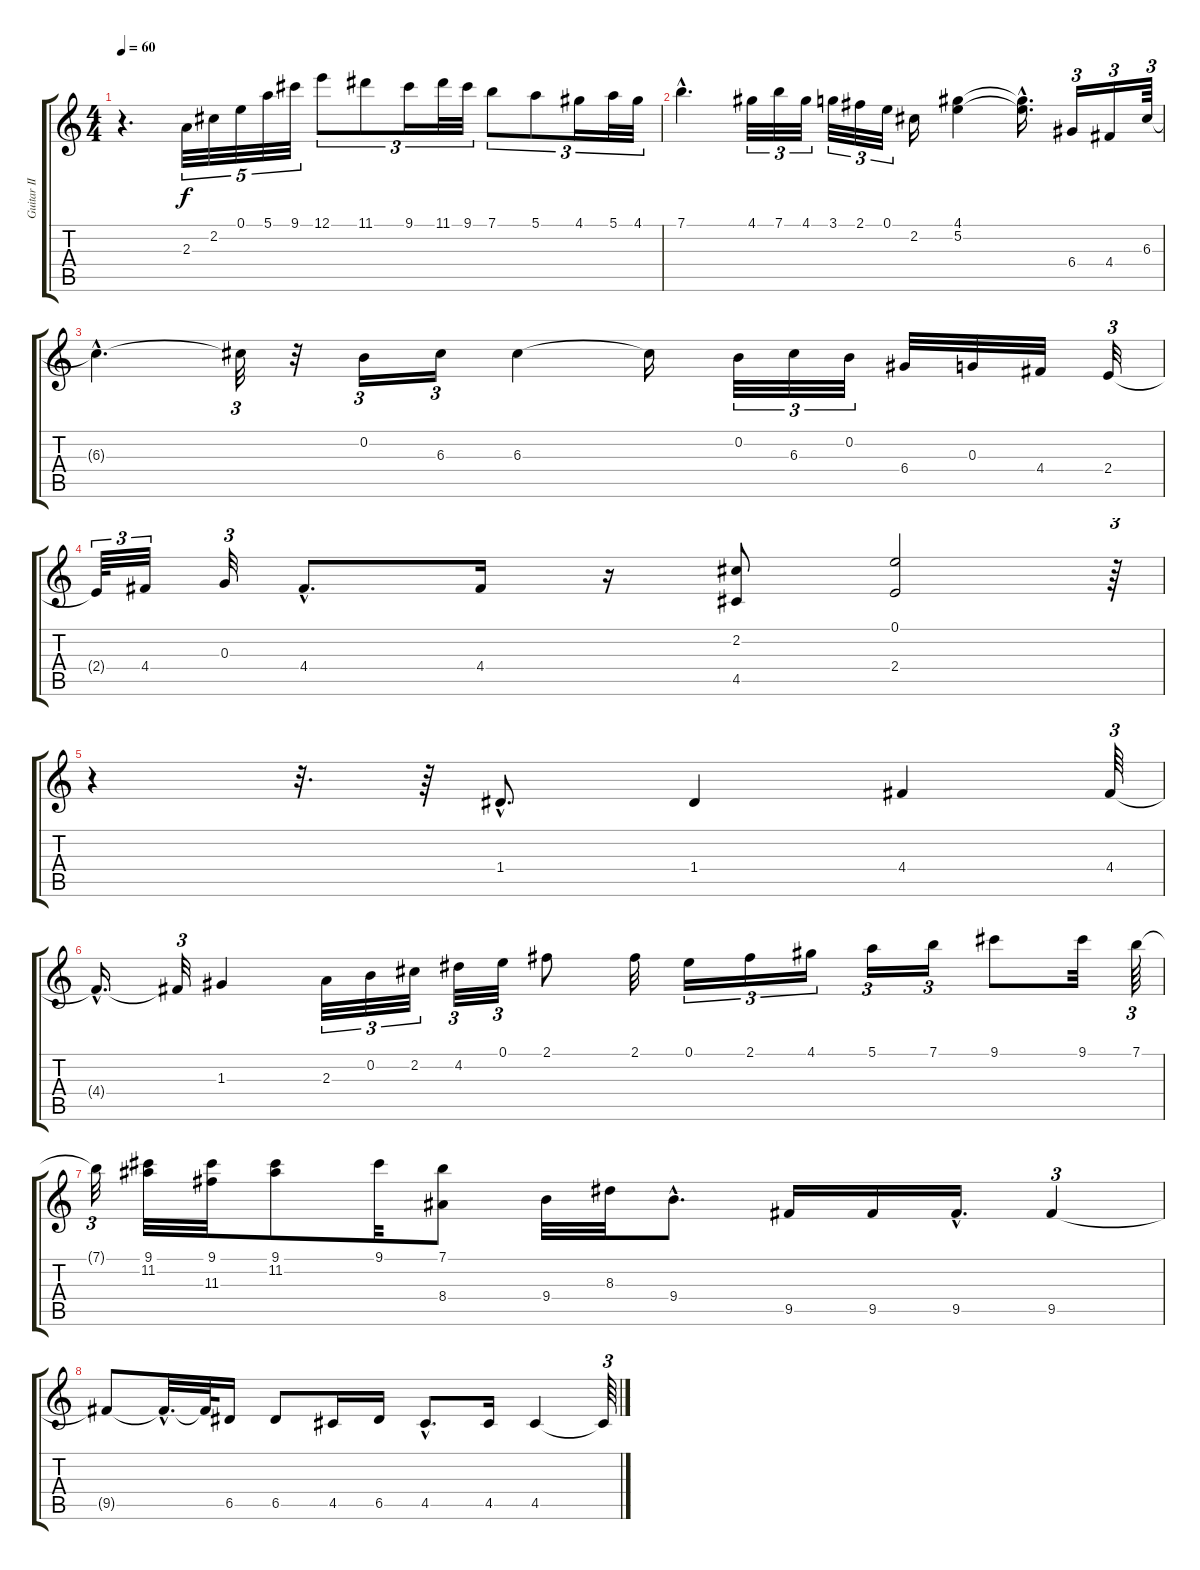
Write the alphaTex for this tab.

\track ("Guitar II" "Guitar II") {instrument distortionguitar}
\staff {score tabs}
\tuning (E4 B3 G3 D3 A2 E2) {hide}
\ts (4 4)
\tempo 60
\clef g2
\ks c
r.4{d dy mp} 2.3.32{tu (5 4) dy f} 2.2.32{tu (5 4)} 0.1.32{tu (5 4)} 5.1.32{tu (5 4)} 9.1.32{tu (5 4)} 12.1.8{tu (3 2)} 11.1.8{tu (3 2)} 9.1.16{tu (3 2)} 11.1.32{tu (3 2)} 9.1.32{tu (3 2)} 7.1.8{tu (3 2)} 5.1.8{tu (3 2)} 4.1.16{tu (3 2)} 5.1.32{tu (3 2)} 4.1.32{tu (3 2)} |
7.1{hac}.4{d} 4.1.32{tu (3 2)} 7.1.32{tu (3 2)} 4.1.32{tu (3 2)} 3.1.32{tu (3 2)} 2.1.32{tu (3 2)} 0.1.32{tu (3 2)} 2.2.16 (4.1 5.2).4 (4.1{hac t} 5.2{hac t}).16{d} 6.4.16{tu (3 2)} 4.4.16{tu (3 2)} 6.3.64{tu (3 2)} |
6.3{hac t}.4{d} 6.3{t}.32{tu (3 2)} r.32 0.2.16{tu (3 2)} 6.3.16{tu (3 2)} 6.3.4 6.3{t}.16 0.2.32{tu (3 2)} 6.3.32{tu (3 2)} 0.2.32{tu (3 2)} 6.4.32 0.3.32 4.4.32 2.4.32{tu (3 2)} |
2.4{t}.64{tu (3 2)} 4.4.32{tu (3 2)} 0.3.32{tu (3 2)} 4.4{hac}.8{d} 4.4.16 r.16 (2.2 4.5).8 (0.1 2.4).2 r.64{tu (3 2)} |
r.4 r.32{d} r.64 1.4{hac}.8{d} 1.4.4 4.4.4 4.4.64{tu (3 2)} |
4.4{hac t}.16{d} 4.4{t}.32{tu (3 2)} 1.3.4 2.3.32{tu (3 2)} 0.2.32{tu (3 2)} 2.2.32{tu (3 2)} 4.2.32{tu (3 2)} 0.1.32{tu (3 2)} 2.1.8 2.1.32 0.1.16{tu (3 2)} 2.1.16{tu (3 2)} 4.1.16{tu (3 2)} 5.1.16{tu (3 2)} 7.1.16{tu (3 2)} 9.1.8 9.1.32 7.1.64{tu (3 2)} |
7.1{t}.32{tu (3 2)} (9.1 11.2).32 (9.1 11.3).32 (9.1 11.2).8 9.1.32 (7.1 8.4).8 9.4.32 8.3.32 9.4{hac}.8{d} 9.5.16 9.5.16 9.5{hac}.16{d} 9.5.4{tu (3 2)} |
9.5{t}.8 9.5{hac t}.32{d} 9.5{t}.64 6.5.16 6.5.8 4.5.16 6.5.16 4.5{hac}.8{d} 4.5.16 4.5.4 4.5{t}.64{tu (3 2)}
